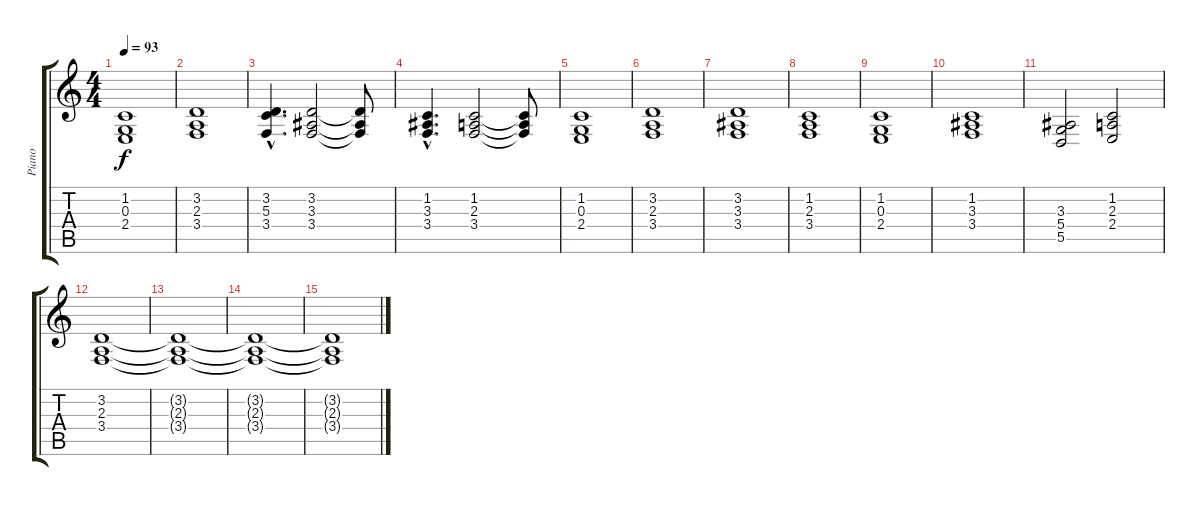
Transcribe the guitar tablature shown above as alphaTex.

\track ("Piano" "Piano") {instrument electricpiano2}
\staff {score tabs}
\tuning (E4 B3 G3 D3 A2 E2) {hide}
\ts (4 4)
\tempo 93
\clef g2
\ks c
(1.2 0.3 2.4).1{dy f} |
(3.2 2.3 3.4).1 |
(3.2{hac} 5.3{hac} 3.4{hac}).4{d} (3.2 3.3 3.4).2 (3.2{t} 3.3{t} 3.4{t}).8 |
(1.2{hac} 3.3{hac} 3.4{hac}).4{d} (1.2 2.3 3.4).2 (1.2{t} 2.3{t} 3.4{t}).8 |
(1.2 0.3 2.4).1 |
(3.2 2.3 3.4).1 |
(3.2 3.3 3.4).1 |
(1.2 2.3 3.4).1 |
(1.2 0.3 2.4).1 |
(1.2 3.3 3.4).1 |
(3.3 5.4 5.5).2 (1.2 2.3 2.4).2 |
(3.2 2.3 3.4).1 |
(3.2{t} 2.3{t} 3.4{t}).1 |
(3.2{t} 2.3{t} 3.4{t}).1 |
(3.2{t} 2.3{t} 3.4{t}).1
